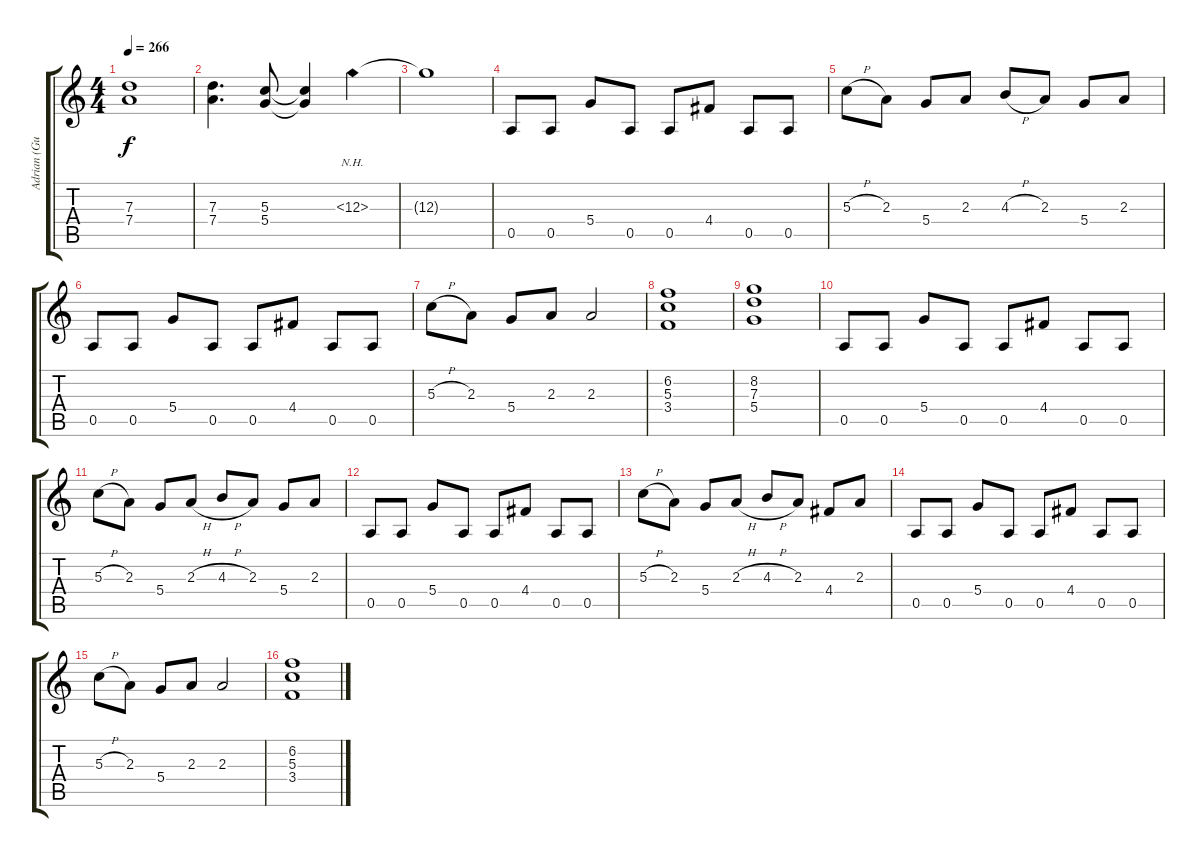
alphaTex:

\track ("Adrian (Guitar 2)" "Adrian (Gu") {instrument distortionguitar}
\staff {score tabs}
\tuning (E4 B3 G3 D3 A2 E2) {hide}
\ts (4 4)
\tempo 266
\clef g2
\ks c
(7.3{t} 7.4{t}).1{dy f} |
(7.3 7.4).4{d} (5.3 5.4).8 (5.3{t} 5.4{t}).4 12.3{nh}.4 |
12.3{t}.1 |
0.5.8 0.5.8 5.4.8 0.5.8 0.5.8 4.4.8 0.5.8 0.5.8 |
5.3{h}.8 2.3.8 5.4.8 2.3.8 4.3{h}.8 2.3.8 5.4.8 2.3.8 |
0.5.8 0.5.8 5.4.8 0.5.8 0.5.8 4.4.8 0.5.8 0.5.8 |
5.3{h}.8 2.3.8 5.4.8 2.3.8 2.3.2 |
(6.2 5.3 3.4).1 |
(8.2 7.3 5.4).1 |
0.5.8 0.5.8 5.4.8 0.5.8 0.5.8 4.4.8 0.5.8 0.5.8 |
5.3{h}.8 2.3.8 5.4.8 2.3{h}.8 4.3{h}.8 2.3.8 5.4.8 2.3.8 |
0.5.8 0.5.8 5.4.8 0.5.8 0.5.8 4.4.8 0.5.8 0.5.8 |
5.3{h}.8 2.3.8 5.4.8 2.3{h}.8 4.3{h}.8 2.3.8 4.4.8 2.3.8 |
0.5.8 0.5.8 5.4.8 0.5.8 0.5.8 4.4.8 0.5.8 0.5.8 |
5.3{h}.8 2.3.8 5.4.8 2.3.8 2.3.2 |
(6.2 5.3 3.4).1
